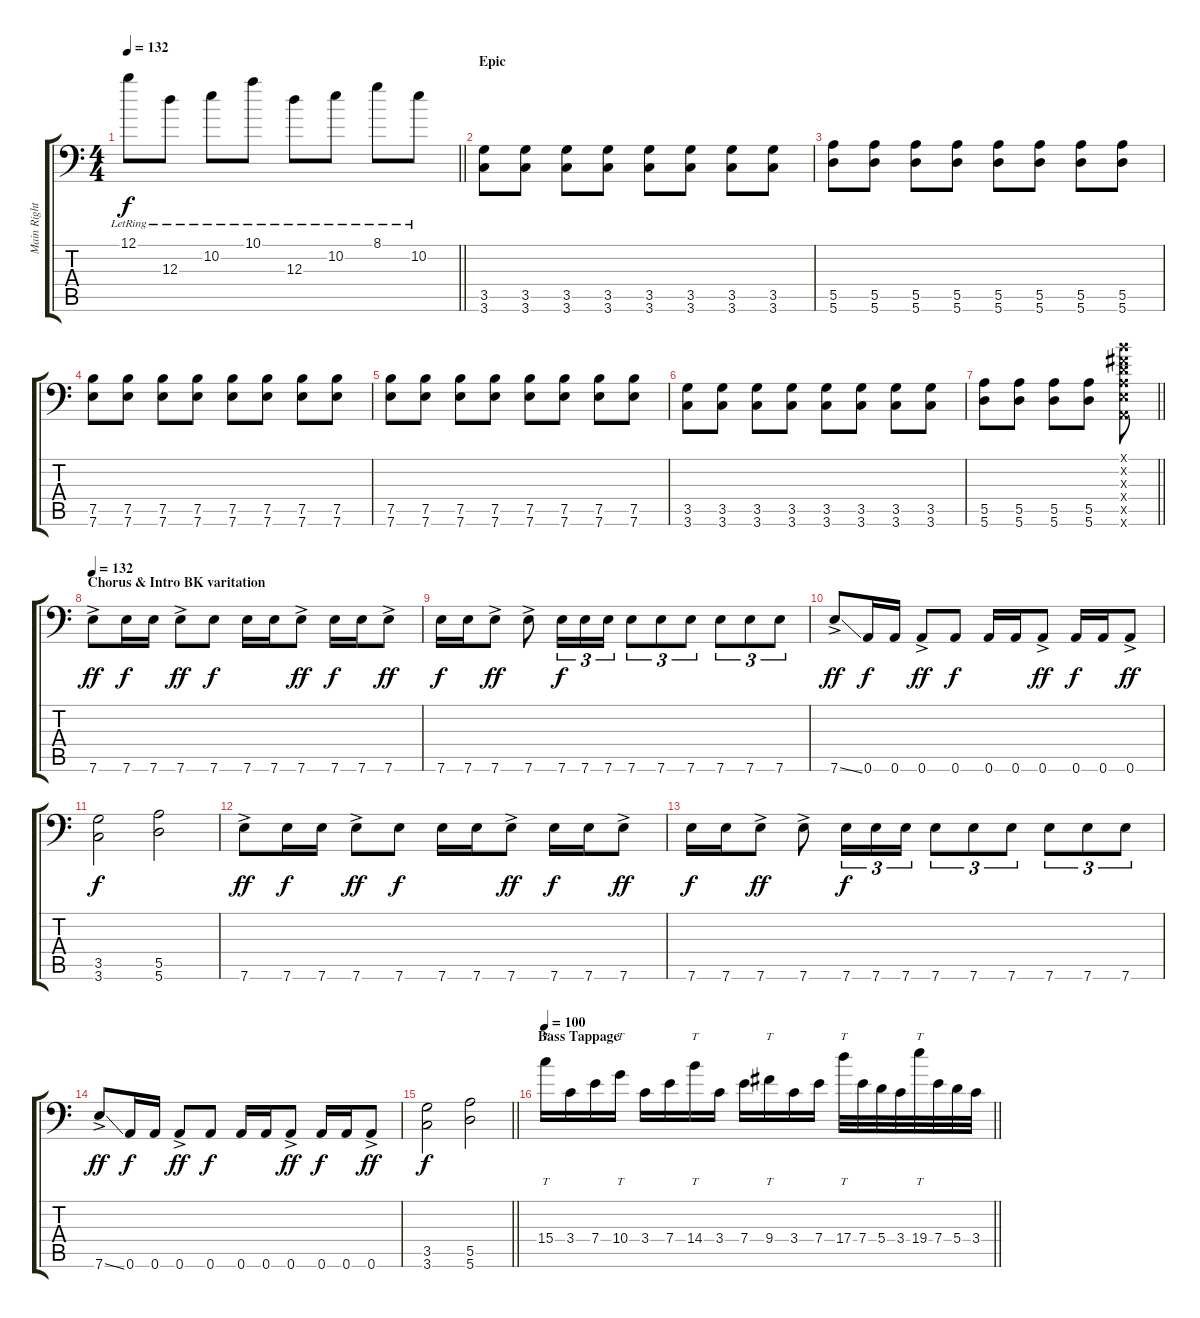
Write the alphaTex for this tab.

\track ("Main Right" "Main Right") {instrument distortionguitar}
\staff {score tabs}
\tuning (B3 Gb3 D3 A2 E2 A1) {hide}
\ts (4 4)
\tempo 132
\clef f4
\barLineRight lightlight
\ks c
12.1{lr}.8{dy f} 12.3{lr}.8 10.2{lr}.8 10.1{lr}.8 12.3{lr}.8 10.2{lr}.8 8.1{lr}.8 10.2{lr}.8 |
\section ("" "Epic")
(3.5 3.6).8{volume 13 instrument distortionguitar} (3.5 3.6).8 (3.5 3.6).8 (3.5 3.6).8 (3.5 3.6).8 (3.5 3.6).8 (3.5 3.6).8 (3.5 3.6).8 |
(5.5 5.6).8 (5.5 5.6).8 (5.5 5.6).8 (5.5 5.6).8 (5.5 5.6).8 (5.5 5.6).8 (5.5 5.6).8 (5.5 5.6).8 |
(7.5 7.6).8 (7.5 7.6).8 (7.5 7.6).8 (7.5 7.6).8 (7.5 7.6).8 (7.5 7.6).8 (7.5 7.6).8 (7.5 7.6).8 |
(7.5 7.6).8 (7.5 7.6).8 (7.5 7.6).8 (7.5 7.6).8 (7.5 7.6).8 (7.5 7.6).8 (7.5 7.6).8 (7.5 7.6).8 |
(3.5 3.6).8 (3.5 3.6).8 (3.5 3.6).8 (3.5 3.6).8 (3.5 3.6).8 (3.5 3.6).8 (3.5 3.6).8 (3.5 3.6).8 |
\barLineRight lightlight
(5.5 5.6).8 (5.5 5.6).8 (5.5 5.6).8 (5.5 5.6).8 (0.1{x} 0.2{x} 0.3{x} 0.4{x} 0.5{x} 0.6{x}).8 |
\section ("" "Chorus & Intro BK varitation")
\tempo 132
7.6{ac}.8{dy ff volume 13 instrument distortionguitar} 7.6.16{dy f} 7.6.16 7.6{ac}.8{dy ff} 7.6.8{dy f} 7.6.16 7.6.16 7.6{ac}.8{dy ff} 7.6.16{dy f} 7.6.16 7.6{ac}.8{dy ff} |
7.6.16{dy f} 7.6.16 7.6{ac}.8{dy ff} 7.6{ac}.8 7.6.16{tu (3 2) dy f} 7.6.16{tu (3 2)} 7.6.16{tu (3 2)} 7.6.8{tu (3 2)} 7.6.8{tu (3 2)} 7.6.8{tu (3 2)} 7.6.8{tu (3 2)} 7.6.8{tu (3 2)} 7.6.8{tu (3 2)} |
7.6{ss ac}.8{dy ff} 0.6.16{dy f} 0.6.16 0.6{ac}.8{dy ff} 0.6.8{dy f} 0.6.16 0.6.16 0.6{ac}.8{dy ff} 0.6.16{dy f} 0.6.16 0.6{ac}.8{dy ff} |
(3.5 3.6).2{dy f} (5.5 5.6).2 |
7.6{ac}.8{dy ff} 7.6.16{dy f} 7.6.16 7.6{ac}.8{dy ff} 7.6.8{dy f} 7.6.16 7.6.16 7.6{ac}.8{dy ff} 7.6.16{dy f} 7.6.16 7.6{ac}.8{dy ff} |
7.6.16{dy f} 7.6.16 7.6{ac}.8{dy ff} 7.6{ac}.8 7.6.16{tu (3 2) dy f} 7.6.16{tu (3 2)} 7.6.16{tu (3 2)} 7.6.8{tu (3 2)} 7.6.8{tu (3 2)} 7.6.8{tu (3 2)} 7.6.8{tu (3 2)} 7.6.8{tu (3 2)} 7.6.8{tu (3 2)} |
7.6{ss ac}.8{dy ff} 0.6.16{dy f} 0.6.16 0.6{ac}.8{dy ff} 0.6.8{dy f} 0.6.16 0.6.16 0.6{ac}.8{dy ff} 0.6.16{dy f} 0.6.16 0.6{ac}.8{dy ff} |
\barLineRight lightlight
(3.5 3.6).2{dy f} (5.5 5.6).2 |
\section ("" "Bass Tappage")
\tempo 100
\barLineRight lightlight
15.4.16{tt} 3.4.16 7.4.16 10.4.16{tt} 3.4.16 7.4.16 14.4.16{tt} 3.4.16 7.4.16 9.4.16{tt} 3.4.16 7.4.16 17.4.32{tt} 7.4.32 5.4.32 3.4.32 19.4.32{tt} 7.4.32 5.4.32 3.4.32
